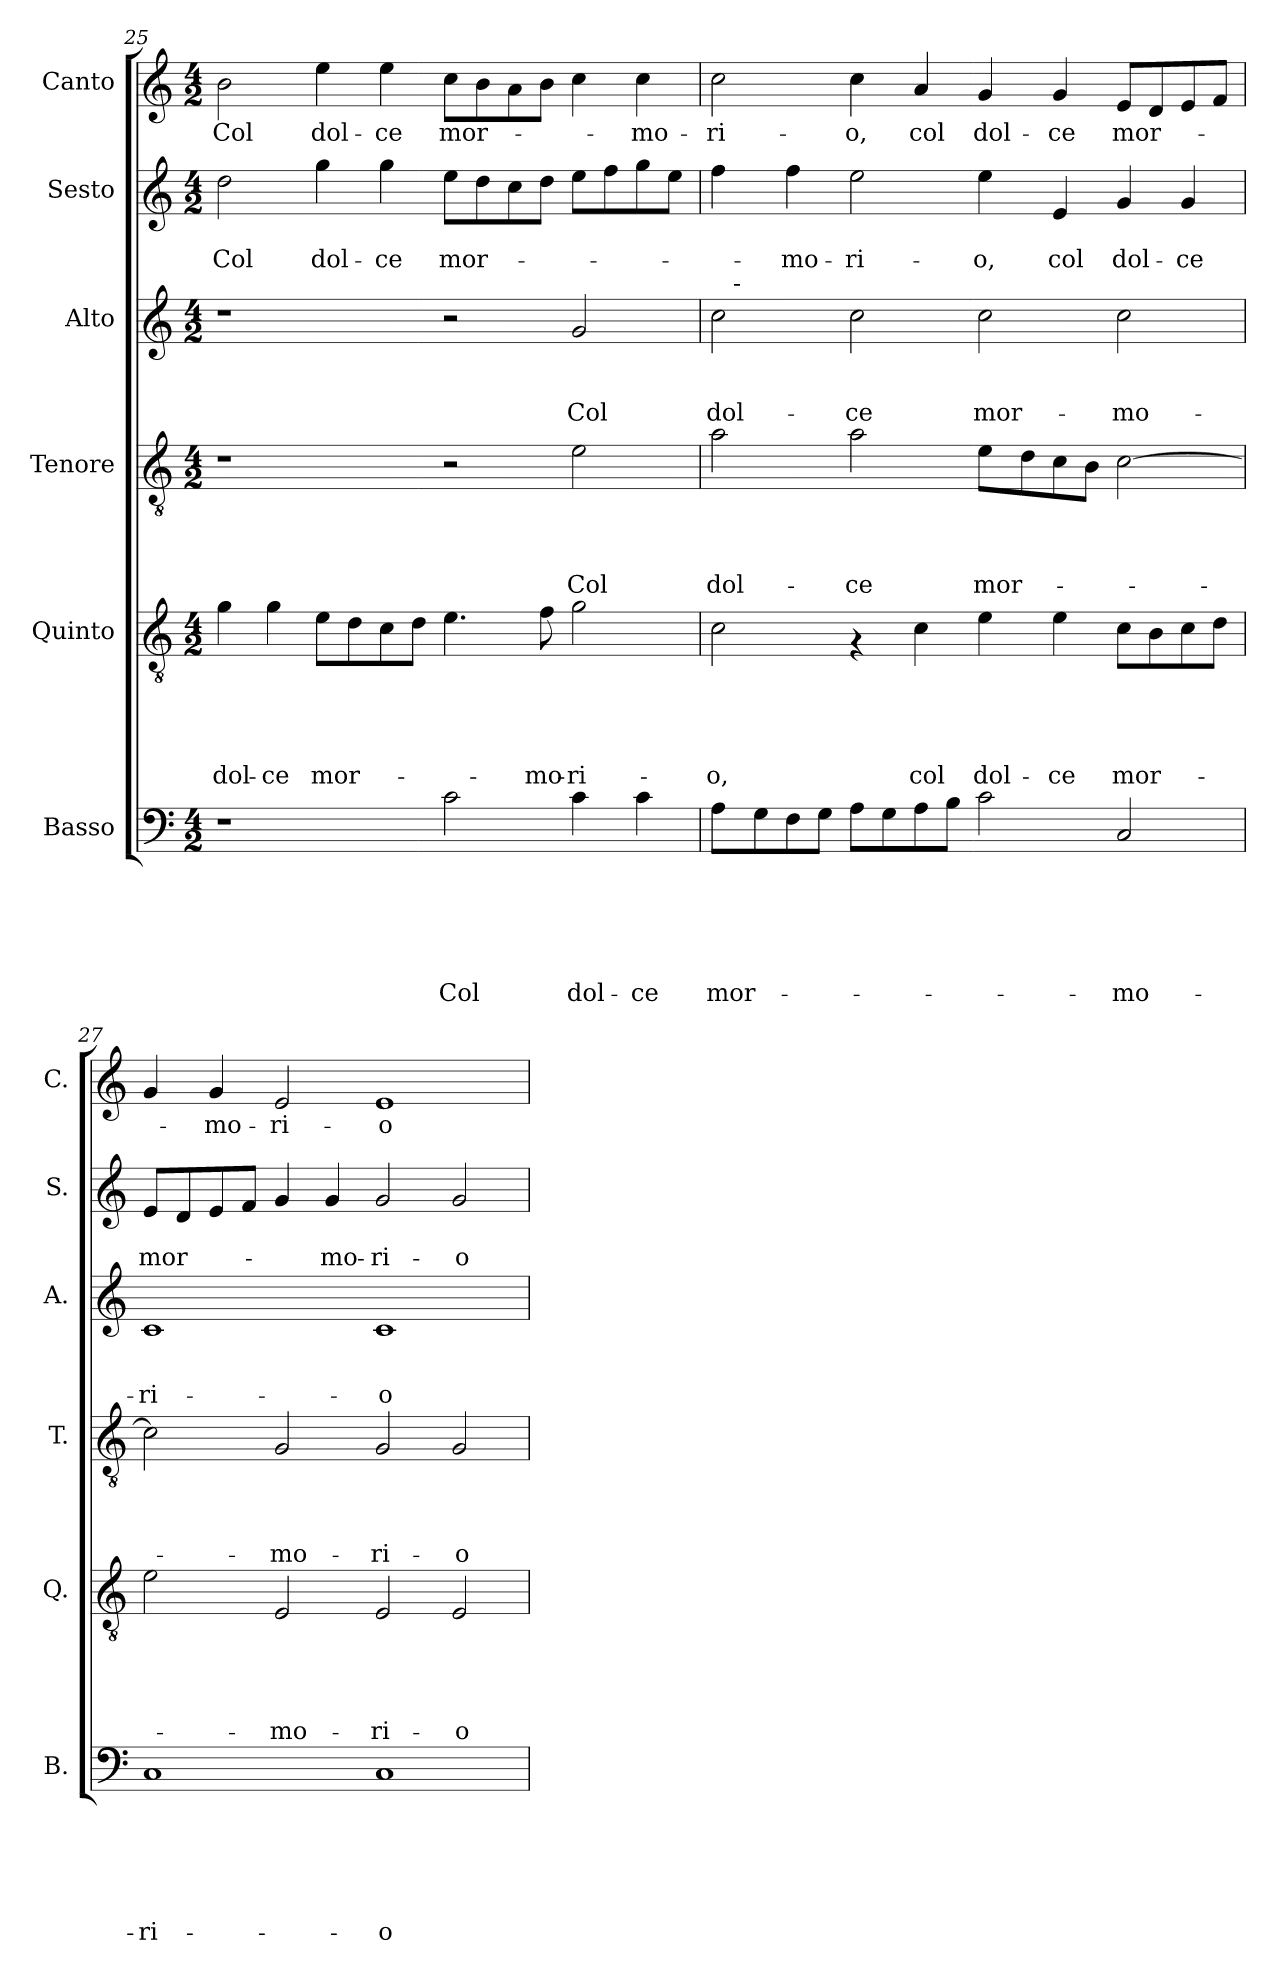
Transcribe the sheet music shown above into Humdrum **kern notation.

**kern	**text	**text	**text	**text	**text	**text	**kern	**text	**text	**text	**text	**text	**kern	**text	**text	**text	**text	**kern	**text	**text	**text	**kern	**text	**text	**kern	**text
*part6	*part6	*part6	*part6	*part6	*part6	*part6	*part5	*part5	*part5	*part5	*part5	*part5	*part4	*part4	*part4	*part4	*part4	*part3	*part3	*part3	*part3	*part2	*part2	*part2	*part1	*part1
*staff6	*staff6	*staff6	*staff6	*staff6	*staff6	*staff6	*staff5	*staff5	*staff5	*staff5	*staff5	*staff5	*staff4	*staff4	*staff4	*staff4	*staff4	*staff3	*staff3	*staff3	*staff3	*staff2	*staff2	*staff2	*staff1	*staff1
*I"Basso	*	*	*	*	*	*	*I"Quinto	*	*	*	*	*	*I"Tenore	*	*	*	*	*I"Alto	*	*	*	*I"Sesto	*	*	*I"Canto	*
*I'B.	*	*	*	*	*	*	*I'Q.	*	*	*	*	*	*I'T.	*	*	*	*	*I'A.	*	*	*	*I'S.	*	*	*I'C.	*
*clefF4	*	*	*	*	*	*	*clefGv2	*	*	*	*	*	*clefGv2	*	*	*	*	*clefG2	*	*	*	*clefG2	*	*	*clefG2	*
*k[]	*	*	*	*	*	*	*k[]	*	*	*	*	*	*k[]	*	*	*	*	*k[]	*	*	*	*k[]	*	*	*k[]	*
*C:	*	*	*	*	*	*	*C:	*	*	*	*	*	*C:	*	*	*	*	*C:	*	*	*	*C:	*	*	*C:	*
*M4/2	*	*	*	*	*	*	*M4/2	*	*	*	*	*	*M4/2	*	*	*	*	*M4/2	*	*	*	*M4/2	*	*	*M4/2	*
=25	=25	=25	=25	=25	=25	=25	=25	=25	=25	=25	=25	=25	=25	=25	=25	=25	=25	=25	=25	=25	=25	=25	=25	=25	=25	=25
!	!	!	!	!	!	!	!	!	!	!	!	!LO:LY:b	!	!	!	!	!	!	!	!	!	!	!	!LO:LY:b	!	!LO:LY:b
1r	.	.	.	.	.	.	4g\	.	.	.	.	dol-	1r	.	.	.	.	1r	.	.	.	2dd\	.	Col	2b\	Col
!	!	!	!	!	!	!	!	!	!	!	!	!LO:LY:b	!	!	!	!	!	!	!	!	!	!	!	!	!	!
.	.	.	.	.	.	.	4g\	.	.	.	.	-ce	.	.	.	.	.	.	.	.	.	.	.	.	.	.
!	!	!	!	!	!	!	!	!	!	!	!	!LO:LY:b	!	!	!	!	!	!	!	!	!	!	!	!LO:LY:b	!	!LO:LY:b
.	.	.	.	.	.	.	8e\L	.	.	.	.	mor-	.	.	.	.	.	.	.	.	.	4gg\	.	dol-	4ee\	dol-
.	.	.	.	.	.	.	8d\	.	.	.	.	.	.	.	.	.	.	.	.	.	.	.	.	.	.	.
!	!	!	!	!	!	!	!	!	!	!	!	!	!	!	!	!	!	!	!	!	!	!	!	!LO:LY:b	!	!LO:LY:b
.	.	.	.	.	.	.	8c\	.	.	.	.	.	.	.	.	.	.	.	.	.	.	4gg\	.	-ce	4ee\	-ce
.	.	.	.	.	.	.	8d\J	.	.	.	.	.	.	.	.	.	.	.	.	.	.	.	.	.	.	.
!	!	!	!	!	!	!LO:LY:b	!	!	!	!	!	!	!	!	!	!	!	!	!	!	!	!	!	!LO:LY:b	!	!LO:LY:b
2c\	.	.	.	.	.	Col	4.e\	.	.	.	.	.	2r	.	.	.	.	2r	.	.	.	8ee\L	.	mor-	8cc\L	mor-
.	.	.	.	.	.	.	.	.	.	.	.	.	.	.	.	.	.	.	.	.	.	8dd\	.	.	8b\	.
.	.	.	.	.	.	.	.	.	.	.	.	.	.	.	.	.	.	.	.	.	.	8cc\	.	.	8a\	.
!	!	!	!	!	!	!	!	!	!	!	!	!LO:LY:b	!	!	!	!	!	!	!	!	!	!	!	!	!	!
.	.	.	.	.	.	.	8f\	.	.	.	.	-mo-	.	.	.	.	.	.	.	.	.	8dd\J	.	.	8b\J	.
!	!	!	!	!	!	!LO:LY:b	!	!	!	!	!	!LO:LY:b	!	!	!	!	!LO:LY:b	!	!	!	!LO:LY:b	!	!	!	!	!
4c\	.	.	.	.	.	dol-	2g\	.	.	.	.	-ri-	2e\	.	.	.	Col	2g/	.	.	Col	8ee\L	.	.	4cc\	.
.	.	.	.	.	.	.	.	.	.	.	.	.	.	.	.	.	.	.	.	.	.	8ff\	.	.	.	.
!	!	!	!	!	!	!LO:LY:b	!	!	!	!	!	!	!	!	!	!	!	!	!	!	!	!	!	!	!	!LO:LY:b
4c\	.	.	.	.	.	-ce	.	.	.	.	.	.	.	.	.	.	.	.	.	.	.	8gg\	.	.	4cc\	-mo-
.	.	.	.	.	.	.	.	.	.	.	.	.	.	.	.	.	.	.	.	.	.	8ee\J	.	.	.	.
!!LO:LB:g=z
=26	=26	=26	=26	=26	=26	=26	=26	=26	=26	=26	=26	=26	=26	=26	=26	=26	=26	=26	=26	=26	=26	=26	=26	=26	=26	=26
!	!	!	!	!	!	!LO:LY:b	!	!	!	!	!	!LO:LY:b	!	!	!	!	!LO:LY:b	!	!	!	!LO:LY:b	!	!	!	!	!LO:LY:b
*	*	*	*	*	*	*	*	*	*	*	*	*	*	*	*	*	*	*^	*	*	*	*	*	*	*	*
8A\L	.	.	.	.	.	mor-	2c\	.	.	.	.	-o,	2a\	.	.	.	dol-	2cc\	16ryy	.	.	dol-	4ff\	.	.	2cc\	-ri-
!	!	!	!	!	!	!	!	!	!	!	!	!	!	!	!	!	!	!	!LO:TX:a:t=-	!	!	!	!	!	!	!	!
.	.	.	.	.	.	.	.	.	.	.	.	.	.	.	.	.	.	.	1ryy	.	.	.	.	.	.	.	.
8G\	.	.	.	.	.	.	.	.	.	.	.	.	.	.	.	.	.	.	.	.	.	.	.	.	.	.	.
!	!	!	!	!	!	!	!	!	!	!	!	!	!	!	!	!	!	!	!	!	!	!	!	!	!LO:LY:b	!	!
8F\	.	.	.	.	.	.	.	.	.	.	.	.	.	.	.	.	.	.	.	.	.	.	4ff\	.	-mo-	.	.
8G\J	.	.	.	.	.	.	.	.	.	.	.	.	.	.	.	.	.	.	.	.	.	.	.	.	.	.	.
!	!	!	!	!	!	!	!	!	!	!	!	!	!	!	!	!	!LO:LY:b	!	!	!	!	!LO:LY:b	!	!	!LO:LY:b	!	!LO:LY:b
8A\L	.	.	.	.	.	.	4rF	.	.	.	.	.	2a\	.	.	.	-ce	2cc\	.	.	.	-ce	2ee\	.	-ri-	4cc\	-o,
8G\	.	.	.	.	.	.	.	.	.	.	.	.	.	.	.	.	.	.	.	.	.	.	.	.	.	.	.
!	!	!	!	!	!	!	!	!	!	!	!	!LO:LY:b	!	!	!	!	!	!	!	!	!	!	!	!	!	!	!LO:LY:b
8A\	.	.	.	.	.	.	4c\	.	.	.	.	col	.	.	.	.	.	.	.	.	.	.	.	.	.	4a/	col
8B\J	.	.	.	.	.	.	.	.	.	.	.	.	.	.	.	.	.	.	.	.	.	.	.	.	.	.	.
!	!	!	!	!	!	!	!	!	!	!	!	!LO:LY:b	!	!	!	!	!LO:LY:b	!	!	!	!	!LO:LY:b	!	!	!LO:LY:b	!	!LO:LY:b
2c\	.	.	.	.	.	.	4e\	.	.	.	.	dol-	8e\L	.	.	.	mor-	2cc\	.	.	.	mor-	4ee\	.	-o,	4g/	dol-
.	.	.	.	.	.	.	.	.	.	.	.	.	.	.	.	.	.	.	2...ryy	.	.	.	.	.	.	.	.
.	.	.	.	.	.	.	.	.	.	.	.	.	8d\	.	.	.	.	.	.	.	.	.	.	.	.	.	.
!	!	!	!	!	!	!	!	!	!	!	!	!LO:LY:b	!	!	!	!	!	!	!	!	!	!	!	!	!LO:LY:b	!	!LO:LY:b
.	.	.	.	.	.	.	4e\	.	.	.	.	-ce	8c\	.	.	.	.	.	.	.	.	.	4e/	.	col	4g/	-ce
.	.	.	.	.	.	.	.	.	.	.	.	.	8B\J	.	.	.	.	.	.	.	.	.	.	.	.	.	.
!	!	!	!	!	!	!LO:LY:b	!	!	!	!	!	!LO:LY:b	!	!	!	!	!	!	!	!	!	!LO:LY:b	!	!	!LO:LY:b	!	!LO:LY:b
2C/	.	.	.	.	.	-mo-	8c\L	.	.	.	.	mor-	[>2c\	.	.	.	.	2cc\	.	.	.	-mo-	4g/	.	dol-	8e/L	mor-
.	.	.	.	.	.	.	8B\	.	.	.	.	.	.	.	.	.	.	.	.	.	.	.	.	.	.	8d/	.
!	!	!	!	!	!	!	!	!	!	!	!	!	!	!	!	!	!	!	!	!	!	!	!	!	!LO:LY:b	!	!
.	.	.	.	.	.	.	8c\	.	.	.	.	.	.	.	.	.	.	.	.	.	.	.	4g/	.	-ce	8e/	.
.	.	.	.	.	.	.	8d\J	.	.	.	.	.	.	.	.	.	.	.	.	.	.	.	.	.	.	8f/J	.
=27	=27	=27	=27	=27	=27	=27	=27	=27	=27	=27	=27	=27	=27	=27	=27	=27	=27	=27	=27	=27	=27	=27	=27	=27	=27	=27	=27
!	!	!	!	!	!	!LO:LY:b	!	!	!	!	!	!	!	!	!	!	!	!	!	!	!	!LO:LY:b	!	!	!LO:LY:b	!	!
*	*	*	*	*	*	*	*	*	*	*	*	*	*	*	*	*	*	*v	*v	*	*	*	*	*	*	*	*
1C	.	.	.	.	.	-ri-	2e\	.	.	.	.	.	2c\]	.	.	.	.	1c	.	.	-ri-	8e/L	.	mor-	4g/	.
.	.	.	.	.	.	.	.	.	.	.	.	.	.	.	.	.	.	.	.	.	.	8d/	.	.	.	.
!	!	!	!	!	!	!	!	!	!	!	!	!	!	!	!	!	!	!	!	!	!	!	!	!	!	!LO:LY:b
.	.	.	.	.	.	.	.	.	.	.	.	.	.	.	.	.	.	.	.	.	.	8e/	.	.	4g/	-mo-
.	.	.	.	.	.	.	.	.	.	.	.	.	.	.	.	.	.	.	.	.	.	8f/J	.	.	.	.
!	!	!	!	!	!	!	!	!	!	!	!	!LO:LY:b	!	!	!	!	!LO:LY:b	!	!	!	!	!	!	!	!	!LO:LY:b
.	.	.	.	.	.	.	2E/	.	.	.	.	-mo-	2G/	.	.	.	-mo-	.	.	.	.	4g/	.	.	2e/	-ri-
!	!	!	!	!	!	!	!	!	!	!	!	!	!	!	!	!	!	!	!	!	!	!	!	!LO:LY:b	!	!
.	.	.	.	.	.	.	.	.	.	.	.	.	.	.	.	.	.	.	.	.	.	4g/	.	-mo-	.	.
!	!	!	!	!	!	!LO:LY:b	!	!	!	!	!	!LO:LY:b	!	!	!	!	!LO:LY:b	!	!	!	!LO:LY:b	!	!	!LO:LY:b	!	!LO:LY:b
1C	.	.	.	.	.	-o	2E/	.	.	.	.	-ri-	2G/	.	.	.	-ri-	1c	.	.	-o	2g/	.	-ri-	1e	-o
!	!	!	!	!	!	!	!	!	!	!	!	!LO:LY:b	!	!	!	!	!LO:LY:b	!	!	!	!	!	!	!LO:LY:b	!	!
.	.	.	.	.	.	.	2E/	.	.	.	.	-o	2G/	.	.	.	-o	.	.	.	.	2g/	.	-o	.	.
=	=	=	=	=	=	=	=	=	=	=	=	=	=	=	=	=	=	=	=	=	=	=	=	=	=	=
*-	*-	*-	*-	*-	*-	*-	*-	*-	*-	*-	*-	*-	*-	*-	*-	*-	*-	*-	*-	*-	*-	*-	*-	*-	*-	*-
